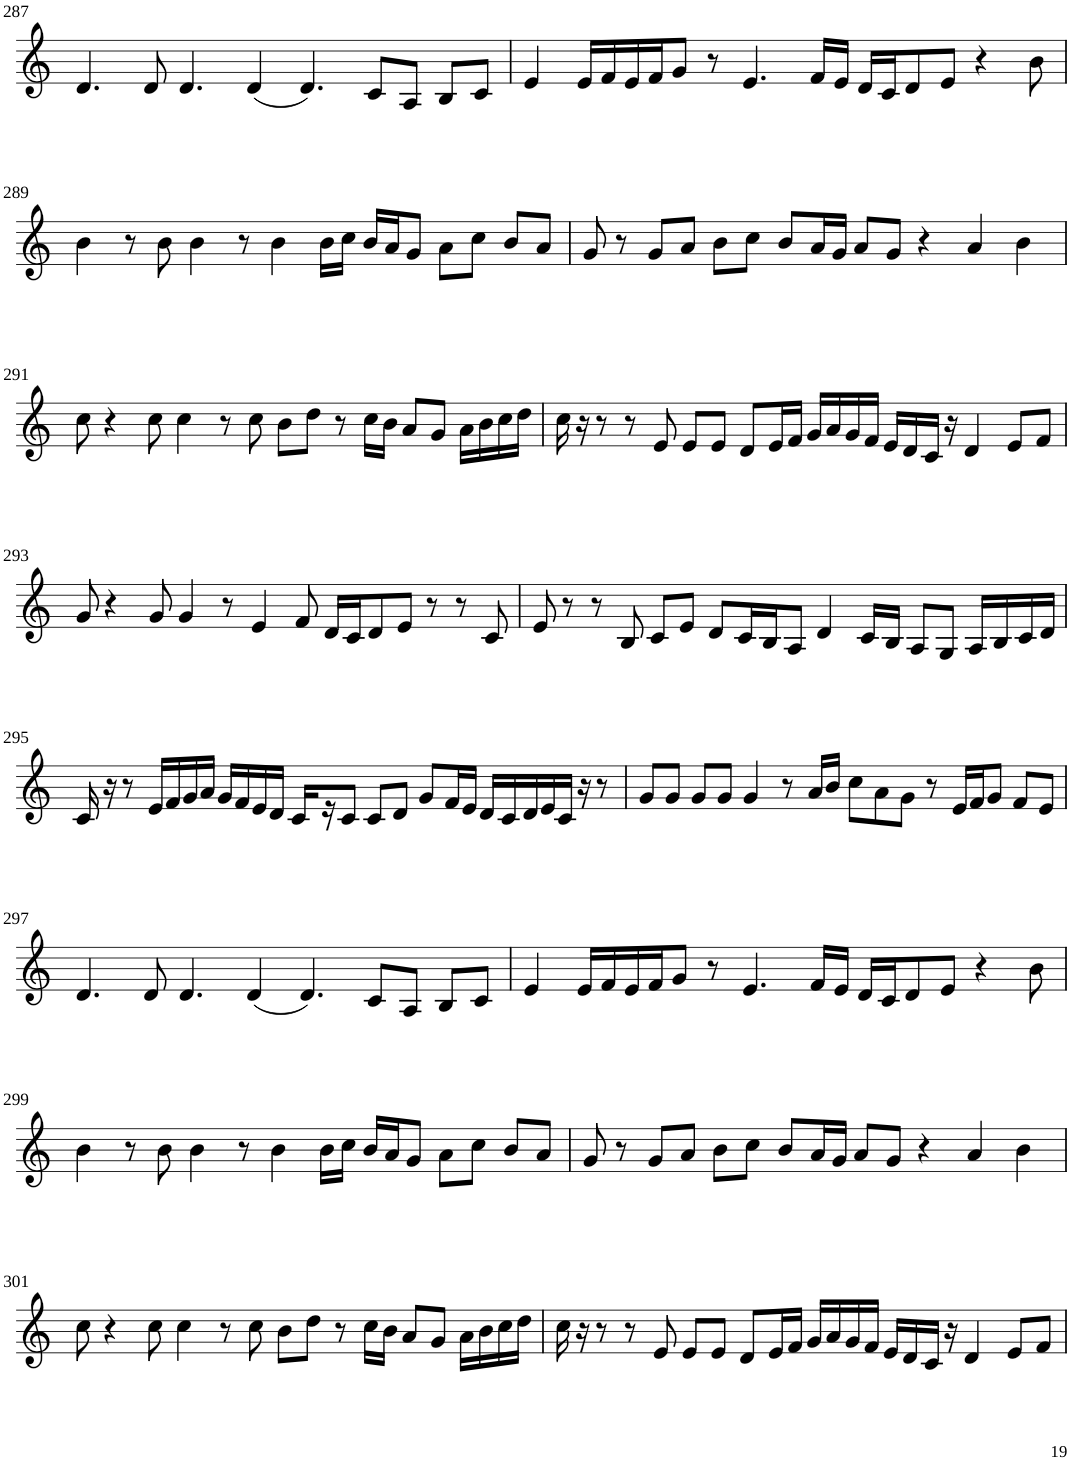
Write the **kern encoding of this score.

**kern
*part1
*staff1
*I"Violin
!!LO:PB:g=z
*clefG2
*k[]
*M8/4
=287
4.d/
8d/
4.d/
(4d/
4.d/)
8c/L
8A/J
8B/L
8c/J
=288
4e/
16e/LL
16f/
16e/
16f/J
8g/J
8r
4.e/
16f/LL
16e/JJ
16d/LL
16c/J
8d/
8e/J
4r
8b\
!!LO:LB:g=z
=289
4b\
8r
8b\
4b\
8r
4b\
16b\LL
16cc\JJ
16b/LL
16a/J
8g/J
8a\L
8cc\J
8b/L
8a/J
=290
8g/
8r
8g/L
8a/J
8b\L
8cc\J
8b/L
16a/L
16g/JJ
8a/L
8g/J
4r
4a/
4b\
!!LO:LB:g=z
=291
8cc\
4r
8cc\
4cc\
8r
8cc\
8b\L
8dd\J
8r
16cc\LL
16b\JJ
8a/L
8g/J
16a\LL
16b\
16cc\
16dd\JJ
=292
16cc\
16r
8r
8r
8e/
8e/L
8e/J
8d/L
16e/L
16f/JJ
16g/LL
16a/
16g/
16f/JJ
16e/LL
16d/
16c/JJ
16r
4d/
8e/L
8f/J
!!LO:LB:g=z
=293
8g/
4r
8g/
4g/
8r
4e/
8f/
16d/LL
16c/J
8d/
8e/J
8r
8r
8c/
=294
8e/
8r
8r
8B/
8c/L
8e/J
8d/L
16c/L
16B/J
8A/J
4d/
16c/LL
16B/JJ
8A/L
8G/J
16A/LL
16B/
16c/
16d/JJ
!!LO:LB:g=z
=295
16c/
16r
8r
16e/LL
16f/
16g/
16a/JJ
16g/LL
16f/
16e/
16d/JJ
16c/LL
16r
8c/J
8c/L
8d/J
8g/L
16f/L
16e/JJ
16d/LL
16c/
16d/
16e/
16c/JJ
16r
8r
=296
8g/L
8g/J
8g/L
8g/J
4g/
8r
16a/LL
16b/JJ
8cc\L
8a\
8g\J
8r
16e/LL
16f/J
8g/J
8f/L
8e/J
!!LO:LB:g=z
=297
4.d/
8d/
4.d/
(4d/
4.d/)
8c/L
8A/J
8B/L
8c/J
=298
4e/
16e/LL
16f/
16e/
16f/J
8g/J
8r
4.e/
16f/LL
16e/JJ
16d/LL
16c/J
8d/
8e/J
4r
8b\
!!LO:LB:g=z
=299
4b\
8r
8b\
4b\
8r
4b\
16b\LL
16cc\JJ
16b/LL
16a/J
8g/J
8a\L
8cc\J
8b/L
8a/J
=300
8g/
8r
8g/L
8a/J
8b\L
8cc\J
8b/L
16a/L
16g/JJ
8a/L
8g/J
4r
4a/
4b\
!!LO:LB:g=z
=301
8cc\
4r
8cc\
4cc\
8r
8cc\
8b\L
8dd\J
8r
16cc\LL
16b\JJ
8a/L
8g/J
16a\LL
16b\
16cc\
16dd\JJ
=302
16cc\
16r
8r
8r
8e/
8e/L
8e/J
8d/L
16e/L
16f/JJ
16g/LL
16a/
16g/
16f/JJ
16e/LL
16d/
16c/JJ
16r
4d/
8e/L
8f/J
=
*-
